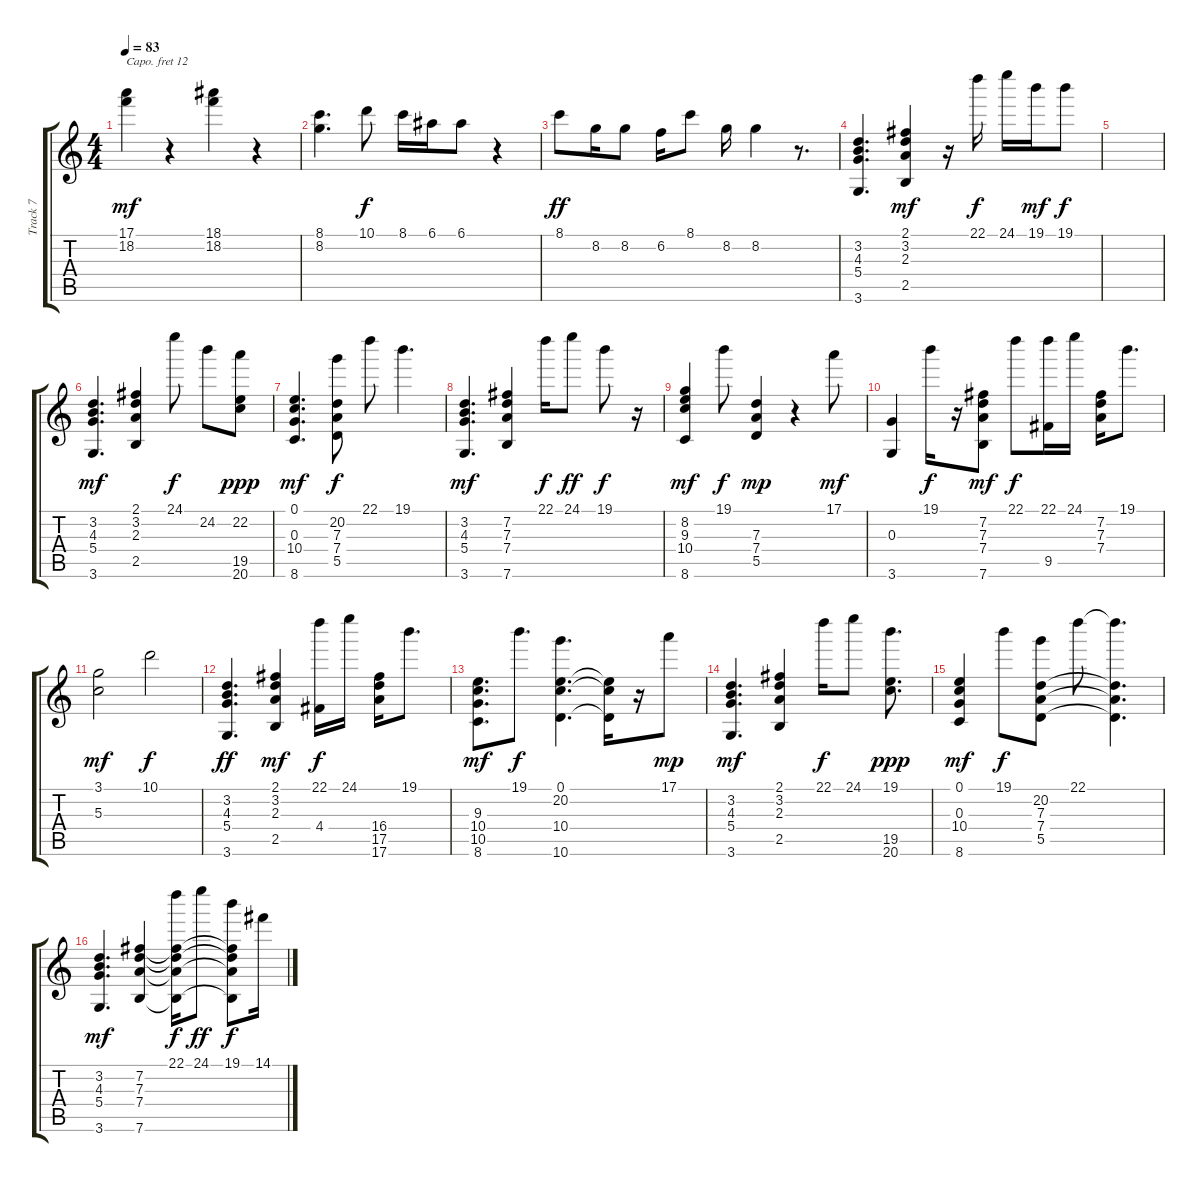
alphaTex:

\track ("Track 7" "Track 7") {instrument fx7echoes}
\staff {score tabs}
\capo 12
\tuning (E4 B3 G3 D3 A2 E2) {hide}
\ts (4 4)
\tempo 83
\clef g2
\ks c
(17.1 18.2).4{dy mf} r.4 (18.1 18.2).4 r.4 |
(8.1 8.2).4{d} 10.1.8{dy f} 8.1.16 6.1.16 6.1.8 r.4 |
8.1.8{dy ff} 8.2.16 8.2.8 6.2.16 8.1.8 8.2.16 8.2.4 r.8{d} |
(3.2 4.3 5.4 3.6).4{d} (2.1 3.2 2.3 2.5).4{dy mf} r.16 22.1.16{dy f} 24.1.16 19.1.16{dy mf} 19.1.8{dy f} |
|
(3.2 4.3 5.4 3.6).4{d dy mf} (2.1 3.2 2.3 2.5).4 24.1.8{dy f} 24.2.8 (22.2 19.5 20.6).8{dy ppp} |
(0.1 0.3 10.4 8.6).4{d dy mf} (20.2 7.3 7.4 5.5).8{dy f} 22.1.8 19.1.4{d} |
(3.2 4.3 5.4 3.6).4{d dy mf} (7.2 7.3 7.4 7.6).4 22.1.16{dy f} 24.1.8{dy ff} 19.1.8{dy f} r.16 |
(8.2 9.3 10.4 8.6).4{dy mf} 19.1.8{dy f} (7.3 7.4 5.5).4{dy mp} r.4 17.1.8{dy mf} |
(0.3 3.6).4 19.1.16{dy f} r.16 (7.2 7.3 7.4 7.6).8{dy mf} 22.1.8{dy f} (22.1 9.5).16 24.1.16 (7.2 7.3 7.4).16 19.1.8{d} |
(3.1 5.3).2{dy mf} 10.1.2{dy f} |
(3.2 4.3 5.4 3.6).4{d dy ff} (2.1 3.2 2.3 2.5).4{dy mf} (22.1 4.4).16{dy f} 24.1.16 (16.4 17.5 17.6).16 19.1.8{d} |
(9.3 10.4 10.5 8.6).8{d dy mf} 19.1.8{d dy f} (0.1 20.2 10.4 10.6).4{d} (0.1{t} 10.4{t} 10.6{t}).16 r.16 17.1.8{dy mp} |
(3.2 4.3 5.4 3.6).4{d dy mf} (2.1 3.2 2.3 2.5).4 22.1.16{dy f} 24.1.8 (19.1 19.5 20.6).8{d dy ppp} |
(0.1 0.3 10.4 8.6).4{dy mf} 19.1.8{dy f} (20.2 7.3 7.4 5.5).8 22.1.8 (22.1{t} 7.3{t} 7.4{t} 5.5{t}).4{d} |
(3.2 4.3 5.4 3.6).4{d dy mf} (7.2 7.3 7.4 7.6).4 (22.1 7.2{t} 7.3{t} 7.4{t} 7.6{t}).16{dy f} 24.1.8{dy ff} (19.1 7.2{t} 7.3{t} 7.4{t} 7.6{t}).8{dy f} 14.1.16
